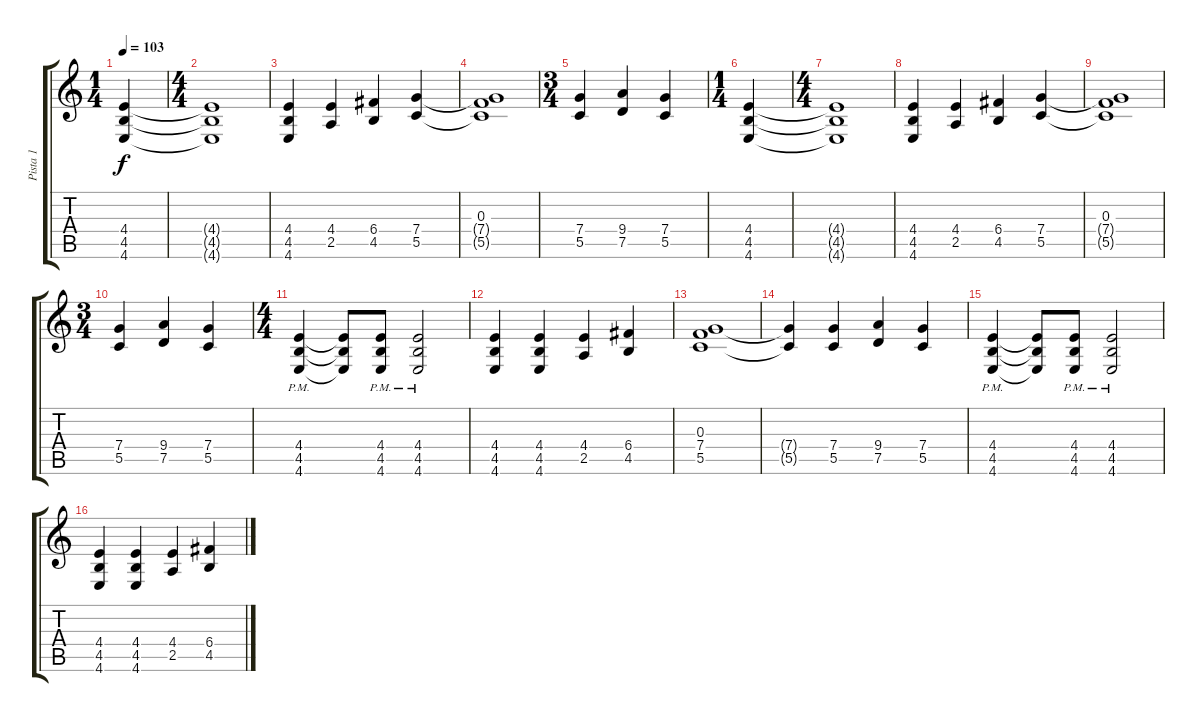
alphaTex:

\track ("Pista 1" "Pista 1") {instrument distortionguitar}
\staff {score tabs}
\tuning (D4 A3 F3 C3 G2 C2) {hide}
\ts (1 4)
\tempo 103
\clef g2
\ks c
(4.4 4.5 4.6).4{dy f} |
\ts (4 4)
(4.4{t} 4.5{t} 4.6{t}).1 |
(4.4 4.5 4.6).4 (4.4 2.5).4 (6.4 4.5).4 (7.4 5.5).4 |
(0.3 7.4{t} 5.5{t}).1 |
\ts (3 4)
(7.4 5.5).4 (9.4 7.5).4 (7.4 5.5).4 |
\ts (1 4)
(4.4 4.5 4.6).4 |
\ts (4 4)
(4.4{t} 4.5{t} 4.6{t}).1 |
(4.4 4.5 4.6).4 (4.4 2.5).4 (6.4 4.5).4 (7.4 5.5).4 |
(0.3 7.4{t} 5.5{t}).1 |
\ts (3 4)
(7.4 5.5).4 (9.4 7.5).4 (7.4 5.5).4 |
\ts (4 4)
(4.4{pm} 4.5{pm} 4.6{pm}).4 (4.4{t} 4.5{t} 4.6{t}).8 (4.4{pm} 4.5{pm} 4.6{pm}).8 (4.4{pm} 4.5{pm} 4.6{pm}).2 |
(4.4 4.5 4.6).4 (4.4 4.5 4.6).4 (4.4 2.5).4 (6.4 4.5).4 |
(0.3 7.4 5.5).1 |
(7.4{t} 5.5{t}).4 (7.4 5.5).4 (9.4 7.5).4 (7.4 5.5).4 |
(4.4{pm} 4.5{pm} 4.6{pm}).4 (4.4{t} 4.5{t} 4.6{t}).8 (4.4{pm} 4.5{pm} 4.6{pm}).8 (4.4{pm} 4.5{pm} 4.6{pm}).2 |
(4.4 4.5 4.6).4 (4.4 4.5 4.6).4 (4.4 2.5).4 (6.4 4.5).4
